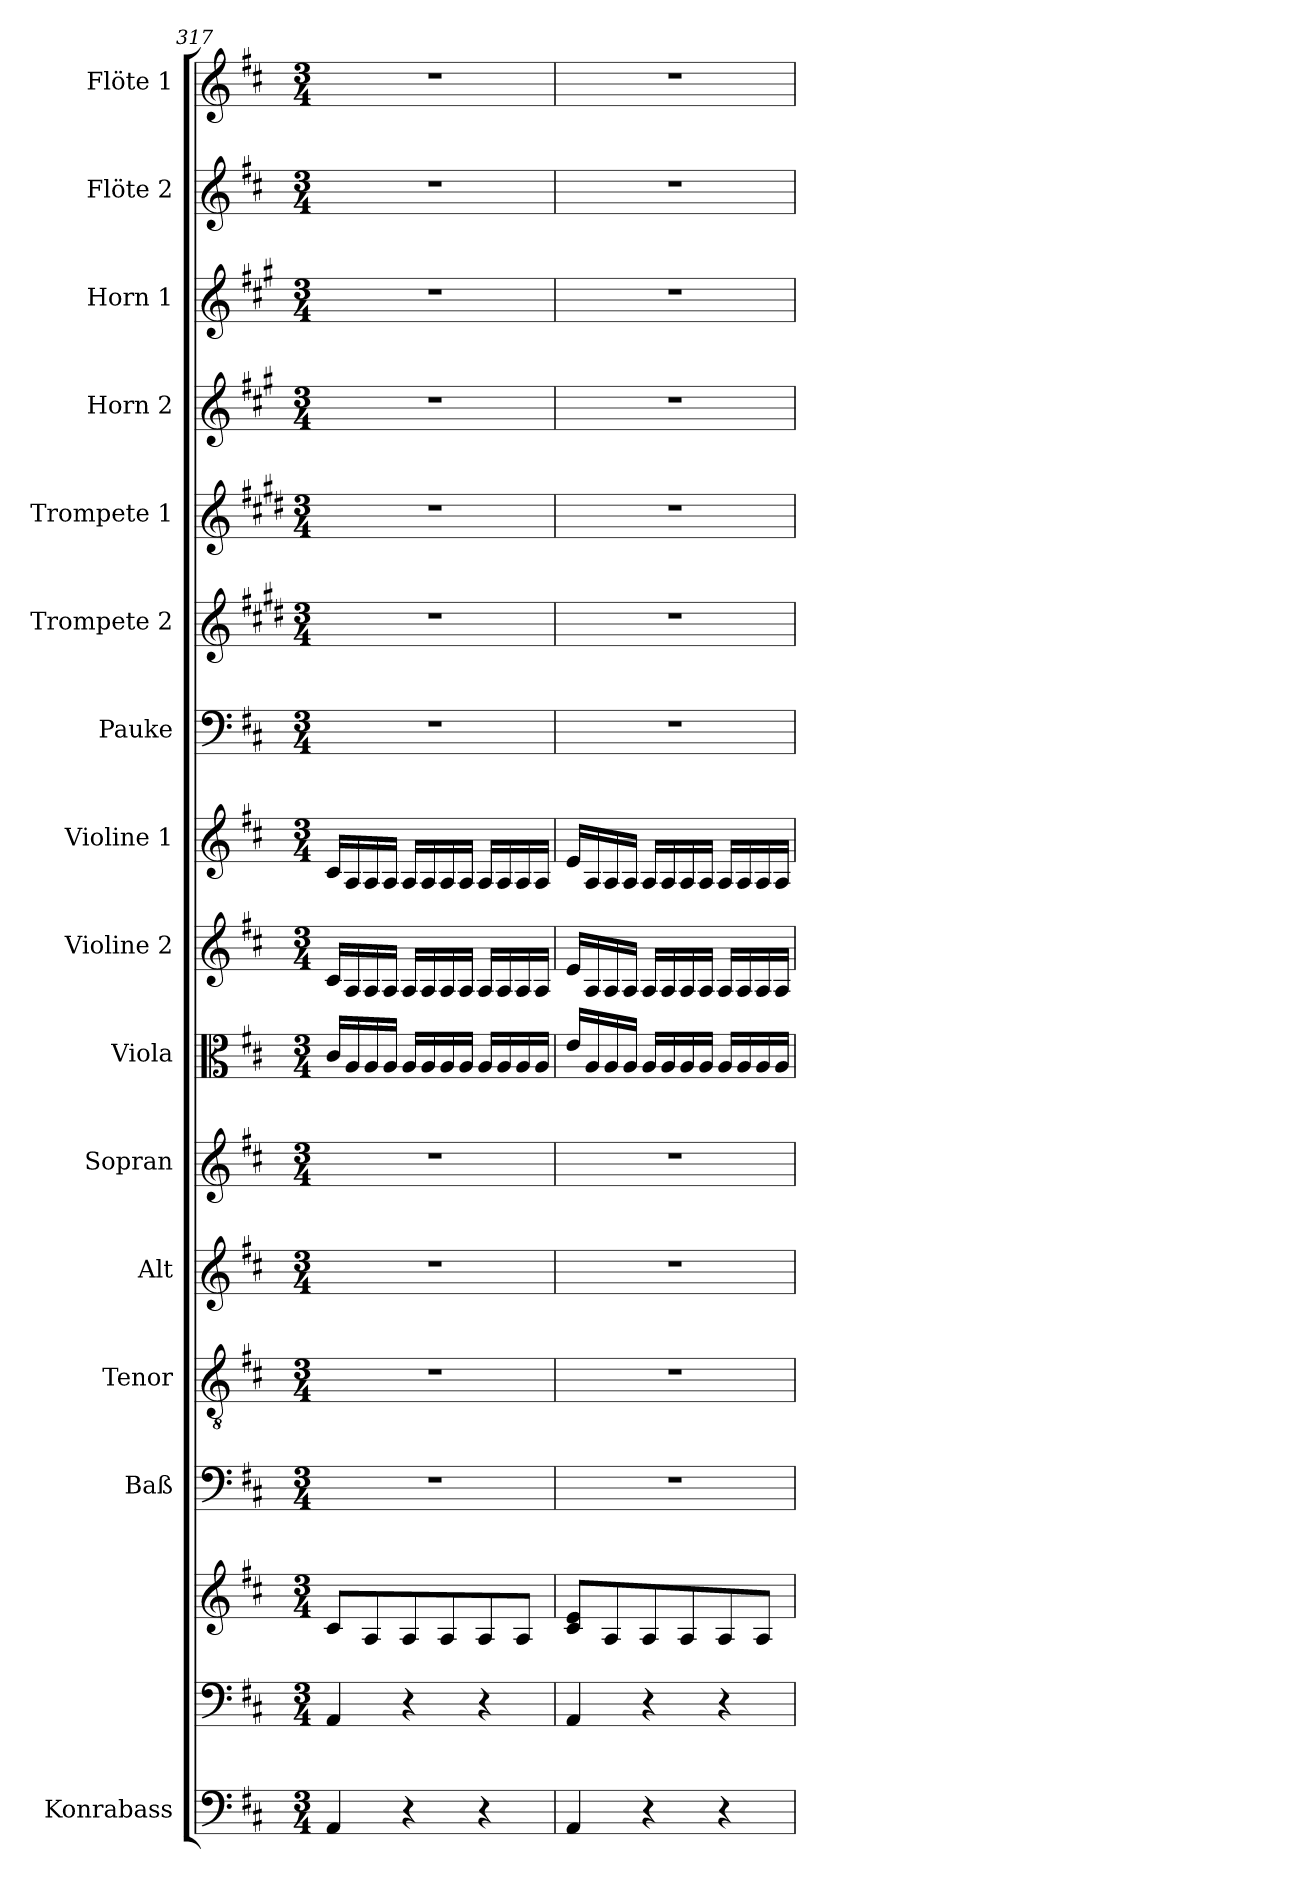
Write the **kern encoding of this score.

**kern	**kern	**kern	**kern	**kern	**kern	**kern	**kern	**kern	**kern	**kern	**kern	**kern	**kern	**kern	**kern	**kern
*part16	*part15	*part15	*part14	*part13	*part12	*part11	*part10	*part9	*part8	*part7	*part6	*part5	*part4	*part3	*part2	*part1
*staff17	*staff16	*staff15	*staff14	*staff13	*staff12	*staff11	*staff10	*staff9	*staff8	*staff7	*staff6	*staff5	*staff4	*staff3	*staff2	*staff1
*I"Konrabass	*	*	*I"Baß	*I"Tenor	*I"Alt	*I"Sopran	*I"Viola	*I"Violine 2	*I"Violine 1	*I"Pauke	*I"Trompete 2	*I"Trompete 1	*I"Horn 2	*I"Horn 1	*I"Flöte 2	*I"Flöte 1
*I'Kb.	*	*	*I'Baß	*I'Ten	*I'Alt	*I'Sop	*I'Vla.	*I'Vln. 2	*I'Vln. 1	*I'Pk.	*I'Trp. 2	*I'Trp. 1	*I'Hrn. 2	*I'Hrn. 1	*I'Fl. 2	*I'Fl. 1
!!LO:PB:g=z
*clefF4	*clefF4	*clefG2	*clefF4	*clefGv2	*clefG2	*clefG2	*clefC3	*clefG2	*clefG2	*clefF4	*clefG2	*clefG2	*clefG2	*clefG2	*clefG2	*clefG2
*ITrd7c12	*	*	*	*	*	*	*	*	*	*	*ITrd1c2	*ITrd1c2	*ITrd4c7	*ITrd4c7	*	*
*k[f#c#]	*k[f#c#]	*k[f#c#]	*k[f#c#]	*k[f#c#]	*k[f#c#]	*k[f#c#]	*k[f#c#]	*k[f#c#]	*k[f#c#]	*k[f#c#]	*k[f#c#]	*k[f#c#]	*k[f#c#]	*k[f#c#]	*k[f#c#]	*k[f#c#]
*D:	*D:	*D:	*D:	*D:	*D:	*D:	*D:	*D:	*D:	*D:	*D:	*D:	*D:	*D:	*D:	*D:
*M3/4	*M3/4	*M3/4	*M3/4	*M3/4	*M3/4	*M3/4	*M3/4	*M3/4	*M3/4	*M3/4	*M3/4	*M3/4	*M3/4	*M3/4	*M3/4	*M3/4
=317	=317	=317	=317	=317	=317	=317	=317	=317	=317	=317	=317	=317	=317	=317	=317	=317
4AAA/	4AA/	8c#/L	2.r	2.r	2.r	2.r	16c#/LL	16c#/LL	16c#/LL	2.r	2.r	2.r	2.r	2.r	2.r	2.r
.	.	.	.	.	.	.	16A/	16A/	16A/	.	.	.	.	.	.	.
.	.	8A/	.	.	.	.	16A/	16A/	16A/	.	.	.	.	.	.	.
.	.	.	.	.	.	.	16A/JJ	16A/JJ	16A/JJ	.	.	.	.	.	.	.
4r	4r	8A/	.	.	.	.	16A/LL	16A/LL	16A/LL	.	.	.	.	.	.	.
.	.	.	.	.	.	.	16A/	16A/	16A/	.	.	.	.	.	.	.
.	.	8A/	.	.	.	.	16A/	16A/	16A/	.	.	.	.	.	.	.
.	.	.	.	.	.	.	16A/JJ	16A/JJ	16A/JJ	.	.	.	.	.	.	.
4r	4r	8A/	.	.	.	.	16A/LL	16A/LL	16A/LL	.	.	.	.	.	.	.
.	.	.	.	.	.	.	16A/	16A/	16A/	.	.	.	.	.	.	.
.	.	8A/J	.	.	.	.	16A/	16A/	16A/	.	.	.	.	.	.	.
.	.	.	.	.	.	.	16A/JJ	16A/JJ	16A/JJ	.	.	.	.	.	.	.
=318	=318	=318	=318	=318	=318	=318	=318	=318	=318	=318	=318	=318	=318	=318	=318	=318
4AAA/	4AA/	8c#/ 8e/L	2.r	2.r	2.r	2.r	16e/LL	16e/LL	16e/LL	2.r	2.r	2.r	2.r	2.r	2.r	2.r
.	.	.	.	.	.	.	16A/	16A/	16A/	.	.	.	.	.	.	.
.	.	8A/	.	.	.	.	16A/	16A/	16A/	.	.	.	.	.	.	.
.	.	.	.	.	.	.	16A/JJ	16A/JJ	16A/JJ	.	.	.	.	.	.	.
4r	4r	8A/	.	.	.	.	16A/LL	16A/LL	16A/LL	.	.	.	.	.	.	.
.	.	.	.	.	.	.	16A/	16A/	16A/	.	.	.	.	.	.	.
.	.	8A/	.	.	.	.	16A/	16A/	16A/	.	.	.	.	.	.	.
.	.	.	.	.	.	.	16A/JJ	16A/JJ	16A/JJ	.	.	.	.	.	.	.
4r	4r	8A/	.	.	.	.	16A/LL	16A/LL	16A/LL	.	.	.	.	.	.	.
.	.	.	.	.	.	.	16A/	16A/	16A/	.	.	.	.	.	.	.
.	.	8A/J	.	.	.	.	16A/	16A/	16A/	.	.	.	.	.	.	.
.	.	.	.	.	.	.	16A/JJ	16A/JJ	16A/JJ	.	.	.	.	.	.	.
=	=	=	=	=	=	=	=	=	=	=	=	=	=	=	=	=
*-	*-	*-	*-	*-	*-	*-	*-	*-	*-	*-	*-	*-	*-	*-	*-	*-
